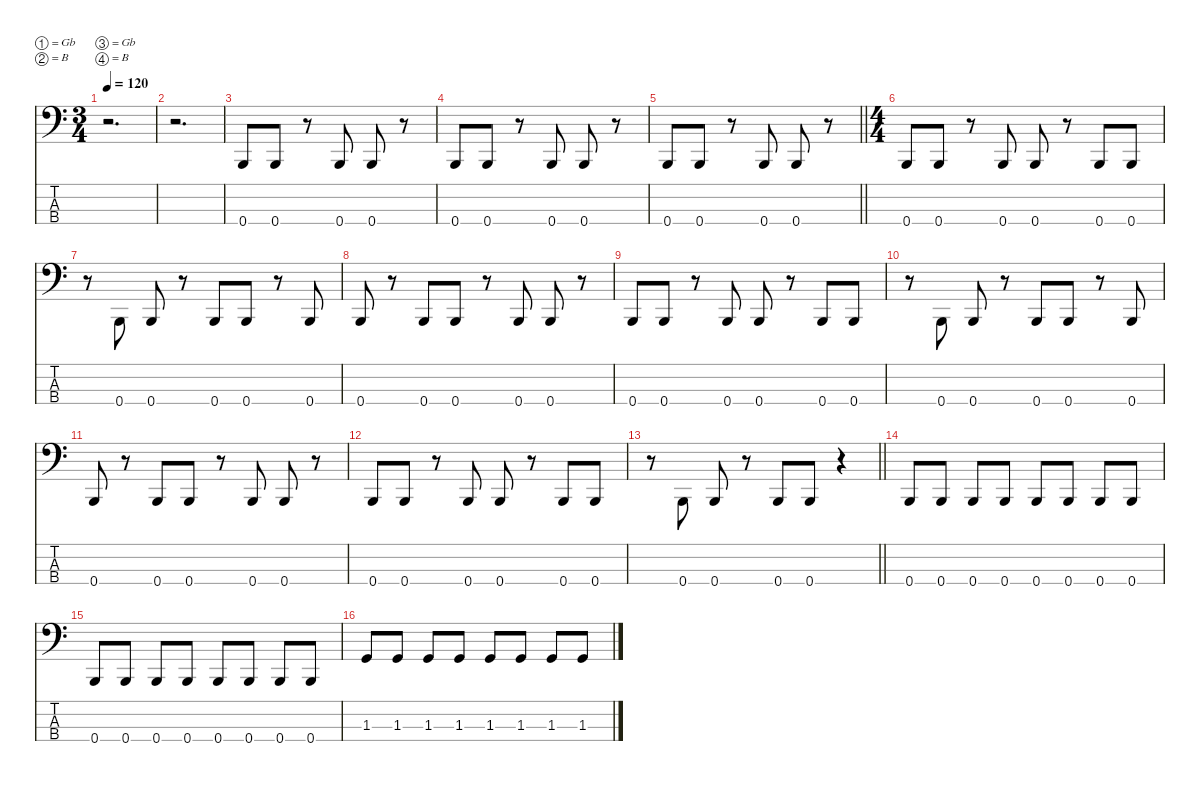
\defaultSystemsLayout 4
\hideDynamics
\bracketExtendMode nobrackets
\singleTrackTrackNamePolicy hidden
\multiTrackTrackNamePolicy hidden
\firstSystemTrackNameMode fullname
\firstSystemTrackNameOrientation horizontal
\otherSystemsTrackNameOrientation horizontal
\track ("Bass" "el.bs.") {instrument electricbassfinger}
\staff {score tabs}
\tuning (Gb2 B1 Gb1 B0)
\ts (3 4)
\beaming (8 2 2 2 2)
\tempo 120
\clef f4
\ks c
r.2{d dy f instrument electricbassfinger beam Down} |
r.2{d beam Down} |
0.4.8{beam Up} 0.4.8{beam Up} r.8{beam Up} 0.4.8{beam Up} 0.4.8{beam Up} r.8{beam Up} |
0.4.8{beam Up} 0.4.8{beam Up} r.8{beam Up} 0.4.8{beam Up} 0.4.8{beam Up} r.8{beam Up} |
\barLineRight lightlight
0.4.8{beam Up} 0.4.8{beam Up} r.8{beam Up} 0.4.8{beam Up} 0.4.8{beam Up} r.8{beam Up} |
\ts (4 4)
\beaming (8 2 2 2 2)
0.4.8{beam Up} 0.4.8{beam Up} r.8{beam Up} 0.4.8{beam Up} 0.4.8{beam Up} r.8{beam Up} 0.4.8{beam Up} 0.4.8{beam Up} |
r.8{beam Down} 0.4.8{beam Up} 0.4.8{beam Up} r.8{beam Up} 0.4.8{beam Up} 0.4.8{beam Up} r.8{beam Up} 0.4.8{beam Up} |
0.4.8{beam Up} r.8{beam Up} 0.4.8{beam Up} 0.4.8{beam Up} r.8{beam Up} 0.4.8{beam Up} 0.4.8{beam Up} r.8{beam Up} |
0.4.8{beam Up} 0.4.8{beam Up} r.8{beam Up} 0.4.8{beam Up} 0.4.8{beam Up} r.8{beam Up} 0.4.8{beam Up} 0.4.8{beam Up} |
r.8{beam Down} 0.4.8{beam Up} 0.4.8{beam Up} r.8{beam Up} 0.4.8{beam Up} 0.4.8{beam Up} r.8{beam Up} 0.4.8{beam Up} |
0.4.8{beam Up} r.8{beam Up} 0.4.8{beam Up} 0.4.8{beam Up} r.8{beam Up} 0.4.8{beam Up} 0.4.8{beam Up} r.8{beam Up} |
0.4.8{beam Up} 0.4.8{beam Up} r.8{beam Up} 0.4.8{beam Up} 0.4.8{beam Up} r.8{beam Up} 0.4.8{beam Up} 0.4.8{beam Up} |
\barLineRight lightlight
r.8{beam Down} 0.4.8{beam Up} 0.4.8{beam Up} r.8{beam Up} 0.4.8{beam Up} 0.4.8{beam Up} r.4{beam Up} |
0.4.8{beam Up} 0.4.8{beam Up} 0.4.8{beam Up} 0.4.8{beam Up} 0.4.8{beam Up} 0.4.8{beam Up} 0.4.8{beam Up} 0.4.8{beam Up} |
0.4.8{beam Up} 0.4.8{beam Up} 0.4.8{beam Up} 0.4.8{beam Up} 0.4.8{beam Up} 0.4.8{beam Up} 0.4.8{beam Up} 0.4.8{beam Up} |
1.3.8{beam Up} 1.3.8{beam Up} 1.3.8{beam Up} 1.3.8{beam Up} 1.3.8{beam Up} 1.3.8{beam Up} 1.3.8{beam Up} 1.3.8{beam Up}
